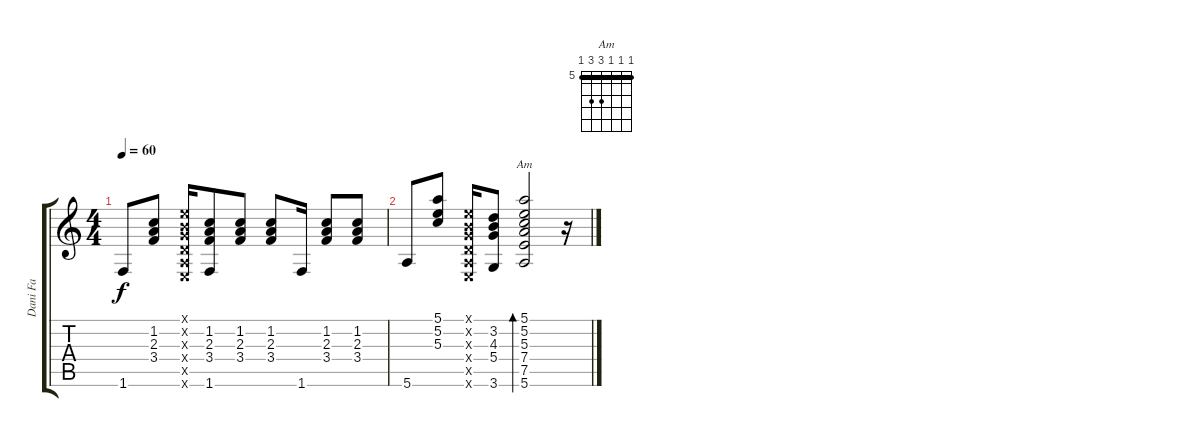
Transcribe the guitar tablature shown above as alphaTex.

\track ("Dani Fa" "Dani Fa") {instrument electricguitarclean}
\staff {score tabs}
\tuning (E4 B3 G3 D3 A2 E2) {hide}
\chord ("Am" 5 5 5 7 7 5) {firstfret 5 barre 5}
\ts (4 4)
\tempo 60
\clef g2
\ks c
1.6.8{dy f} (1.2 2.3 3.4).8 (0.1{x} 0.2{x} 0.3{x} 0.4{x} 0.5{x} 0.6{x}).16 (1.2 2.3 3.4 1.6).8 (1.2 2.3 3.4).8 (1.2 2.3 3.4).8 1.6.16 (1.2 2.3 3.4).8 (1.2 2.3 3.4).8 |
5.6.8 (5.1 5.2 5.3).8 (0.1{x} 0.2{x} 0.3{x} 0.4{x} 0.5{x} 0.6{x}).16 (3.2 4.3 5.4 3.6).8 (5.1 5.2 5.3 7.4 7.5 5.6).2{bd 60 ch "Am"} r.16
